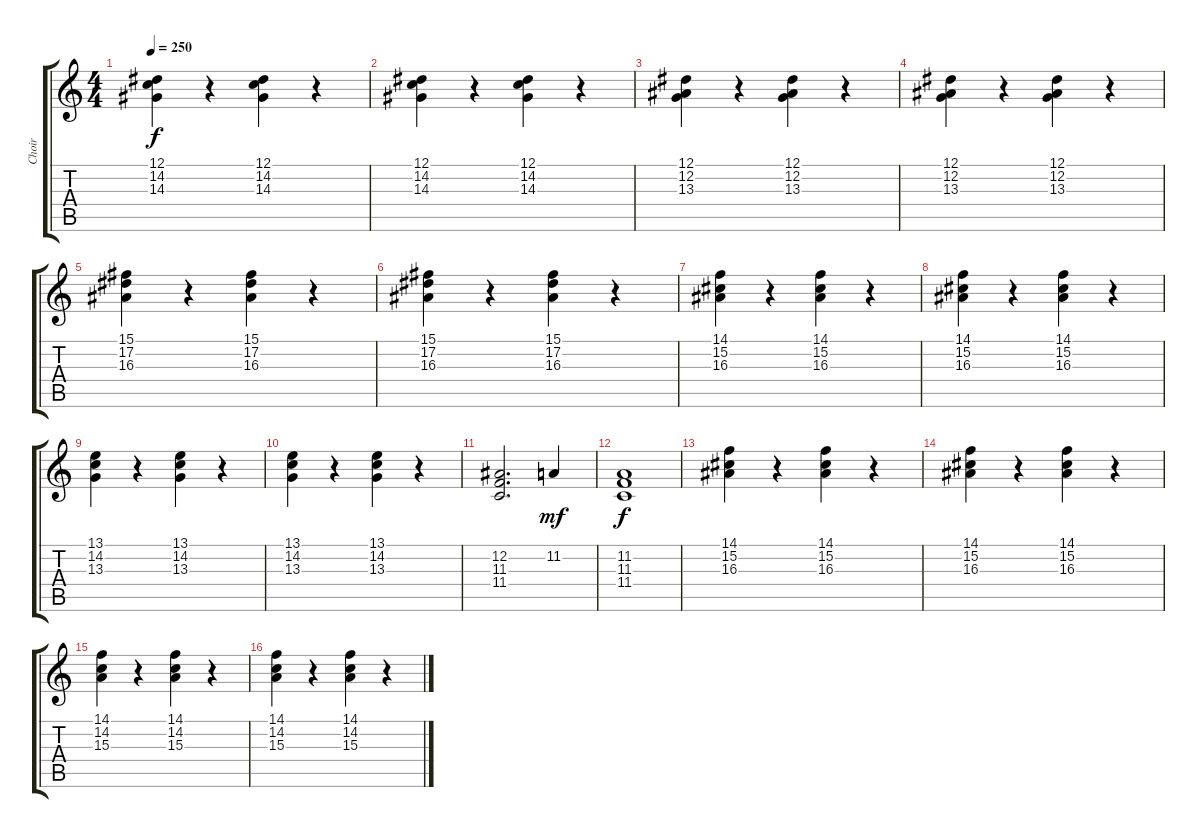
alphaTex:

\track ("Choir" "Choir") {instrument choiraahs}
\staff {score tabs}
\tuning (Eb4 Bb3 Gb3 Db3 Ab2 Eb2) {hide}
\ts (4 4)
\tempo 250
\clef g2
\ks c
(12.1 14.2 14.3).4{dy f} r.4 (12.1 14.2 14.3).4 r.4 |
(12.1 14.2 14.3).4 r.4 (12.1 14.2 14.3).4 r.4 |
(12.1 12.2 13.3).4 r.4 (12.1 12.2 13.3).4 r.4 |
(12.1 12.2 13.3).4 r.4 (12.1 12.2 13.3).4 r.4 |
(15.1 17.2 16.3).4 r.4 (15.1 17.2 16.3).4 r.4 |
(15.1 17.2 16.3).4 r.4 (15.1 17.2 16.3).4 r.4 |
(14.1 15.2 16.3).4 r.4 (14.1 15.2 16.3).4 r.4 |
(14.1 15.2 16.3).4 r.4 (14.1 15.2 16.3).4 r.4 |
(13.1 14.2 13.3).4 r.4 (13.1 14.2 13.3).4 r.4 |
(13.1 14.2 13.3).4 r.4 (13.1 14.2 13.3).4 r.4 |
(12.2 11.3 11.4).2{d} 11.2.4{dy mf} |
(11.2 11.3 11.4).1{dy f} |
(14.1 15.2 16.3).4 r.4 (14.1 15.2 16.3).4 r.4 |
(14.1 15.2 16.3).4 r.4 (14.1 15.2 16.3).4 r.4 |
(14.1 14.2 15.3).4 r.4 (14.1 14.2 15.3).4 r.4 |
(14.1 14.2 15.3).4 r.4 (14.1 14.2 15.3).4 r.4
